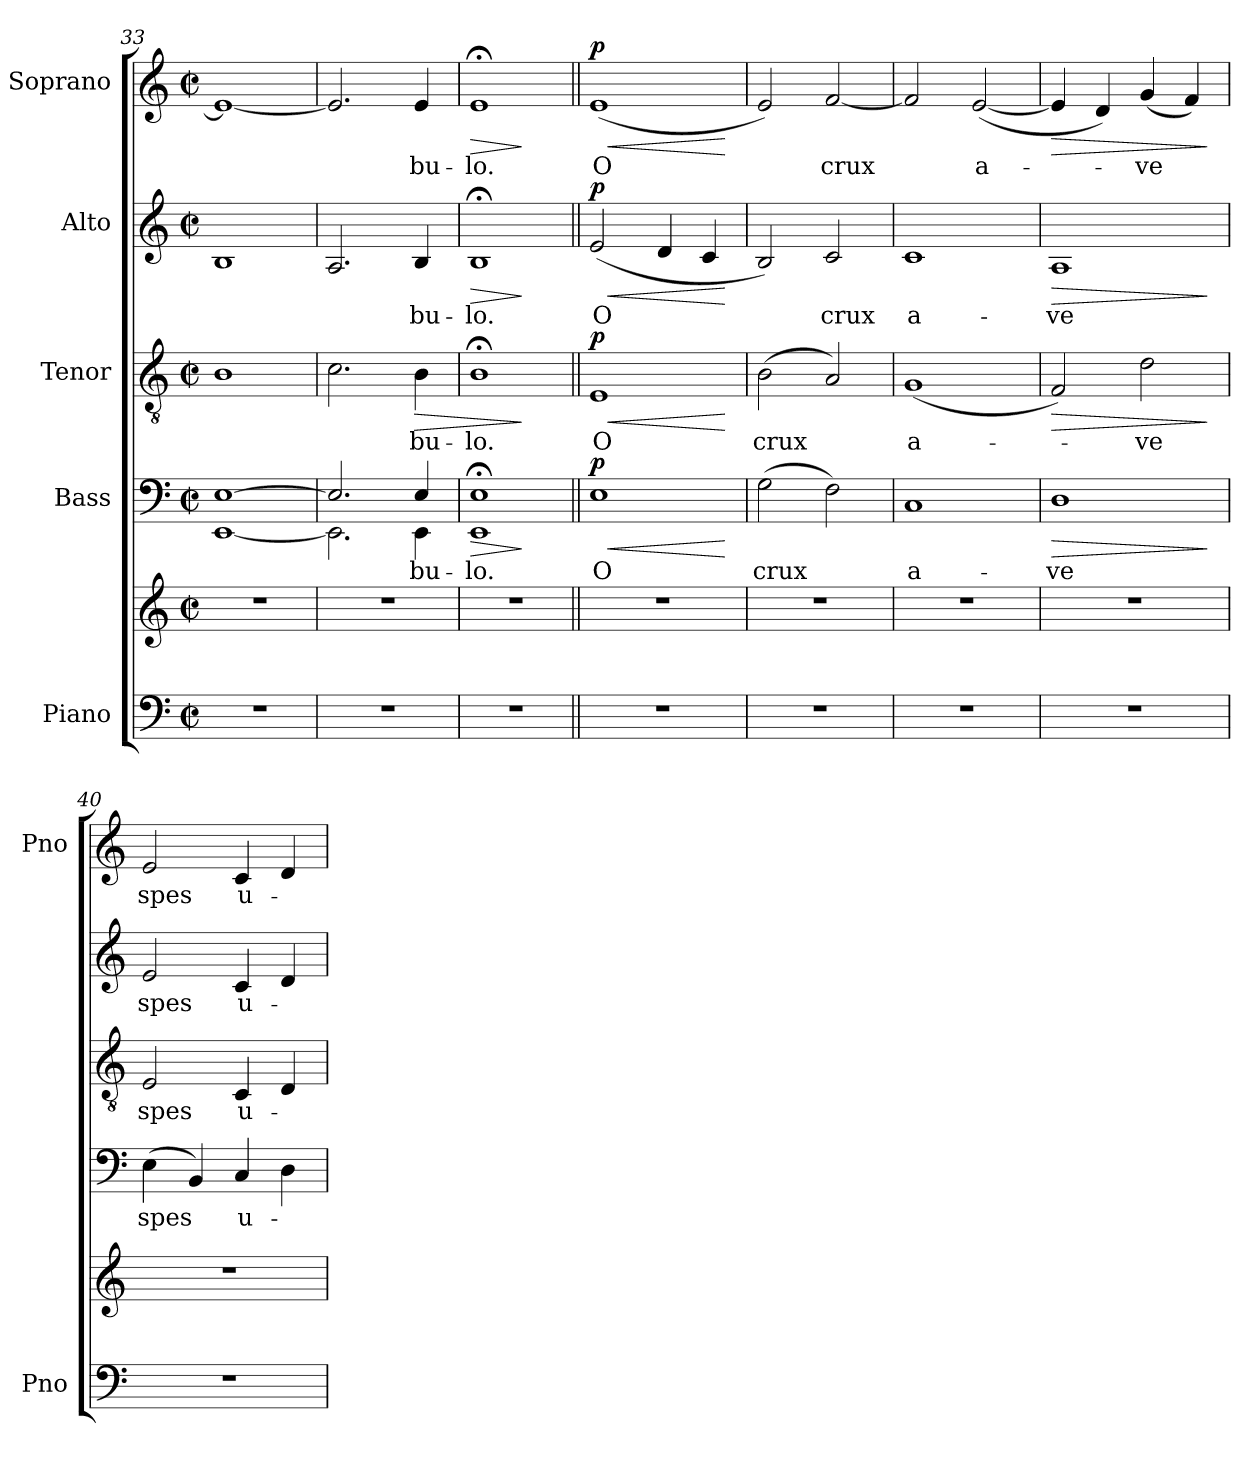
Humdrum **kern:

**kern	**kern	**kern	**text	**dynam	**kern	**text	**dynam	**kern	**text	**dynam	**kern	**text	**dynam
*part5	*part5	*part4	*part4	*part4	*part3	*part3	*part3	*part2	*part2	*part2	*part1	*part1	*part1
*staff6	*staff5	*staff4	*staff4	*staff4	*staff3	*staff3	*staff3	*staff2	*staff2	*staff2	*staff1	*staff1	*staff1
*I"Piano	*	*I"Bass	*	*	*I"Tenor	*	*	*I"Alto	*	*	*I"Soprano	*	*
*I'Pno	*	*	*	*	*	*	*	*	*	*	*I'Pno	*	*
*clefF4	*clefG2	*clefF4	*	*	*clefGv2	*	*	*clefG2	*	*	*clefG2	*	*
*k[]	*k[]	*k[]	*	*	*k[]	*	*	*k[]	*	*	*k[]	*	*
*C:	*C:	*C:	*	*	*C:	*	*	*C:	*	*	*C:	*	*
*M2/2	*M2/2	*M2/2	*	*	*M2/2	*	*	*M2/2	*	*	*M2/2	*	*
*met(c|)	*met(c|)	*met(c|)	*	*	*met(c|)	*	*	*met(c|)	*	*	*met(c|)	*	*
=33	=33	=33	=33	=33	=33	=33	=33	=33	=33	=33	=33	=33	=33
*	*	*^	*	*	*	*	*	*	*	*	*	*	*
1r	1r	[>1E	[<1EE	-­	.	1B	-­	.	1B	-­	.	1e_	-­	.
=34	=34	=34	=34	=34	=34	=34	=34	=34	=34	=34	=34	=34	=34	=34
1r	1r	2.E/]	2.EE\]	­	.	2.c\	­	.	2.A/	­	.	2.e/]	­	.
!	!	!	!	!	!	!	!	!LO:HP:b	!	!	!	!	!	!
.	.	4E/	4EE\	bu-	.	4B\	bu-	>	4B/	bu-	.	4e/	bu-	.
=35	=35	=35	=35	=35	=35	=35	=35	=35	=35	=35	=35	=35	=35	=35
!	!	!	!	!	!LO:HP:b	!	!	!	!	!	!LO:HP:b	!	!	!LO:HP:b
1r	1r	1E;<	1EE	-lo.	>	1B;<	-lo.	.	1B;<	-lo.	>	1e;<	-lo.	>
*	*	*v	*v	*	*	*	*	*	*	*	*	*	*	*
.	.	.	.	]	.	.	]	.	.	]	.	.	]
!!LO:LB:g=z
=36||	=36||	=36||	=36||	=36||	=36||	=36||	=36||	=36||	=36||	=36||	=36||	=36||	=36||
!	!	!	!	!LO:HP:b	!	!	!LO:HP:b	!	!	!LO:HP:b	!	!	!LO:HP:b
!	!	!	!	!LO:DY:n=1:a	!	!	!LO:DY:n=1:a	!	!	!LO:DY:n=1:a	!	!	!LO:DY:n=1:a
1r	1r	1E	O	< p	1E	O	< p	(2e/	O	< p	(1e	O	< p
.	.	.	.	.	.	.	.	4d/	.	.	.	.	.
.	.	.	.	.	.	.	.	4c/	.	.	.	.	.
.	.	.	.	[	.	.	[	.	.	[	.	.	[
=37	=37	=37	=37	=37	=37	=37	=37	=37	=37	=37	=37	=37	=37
1r	1r	(2G\	crux	.	(2B\	crux	.	2B/)	.	.	2e/)	.	.
.	.	2F\)	.	.	2A/)	.	.	2c/	crux	.	[2f/	crux	.
=38	=38	=38	=38	=38	=38	=38	=38	=38	=38	=38	=38	=38	=38
1r	1r	1C	a-	.	(1G	a-	.	1c	a-	.	2f/]	.	.
.	.	.	.	.	.	.	.	.	.	.	([2e/	a-	.
=39	=39	=39	=39	=39	=39	=39	=39	=39	=39	=39	=39	=39	=39
!	!	!	!	!LO:HP:b	!	!	!LO:HP:b	!	!	!LO:HP:b	!	!	!LO:HP:b
1r	1r	1D	-ve	>	2F/)	.	>	1A	-ve	>	4e/]	.	>
.	.	.	.	.	.	.	.	.	.	.	4d/)	.	.
.	.	.	.	.	2d\	-ve	.	.	.	.	(4g/	-ve	.
.	.	.	.	.	.	.	.	.	.	.	4f/)	.	.
.	.	.	.	]	.	.	]	.	.	]	.	.	]
=40	=40	=40	=40	=40	=40	=40	=40	=40	=40	=40	=40	=40	=40
1r	1r	(4E\	spes	.	2E/	spes	.	2e/	spes	.	2e/	spes	.
.	.	4BB/)	.	.	.	.	.	.	.	.	.	.	.
.	.	4C/	u-	.	4C/	u-	.	4c/	u-	.	4c/	u-	.
.	.	4D\	.	.	4D/	.	.	4d/	.	.	4d/	.	.
=	=	=	=	=	=	=	=	=	=	=	=	=	=
*-	*-	*-	*-	*-	*-	*-	*-	*-	*-	*-	*-	*-	*-
